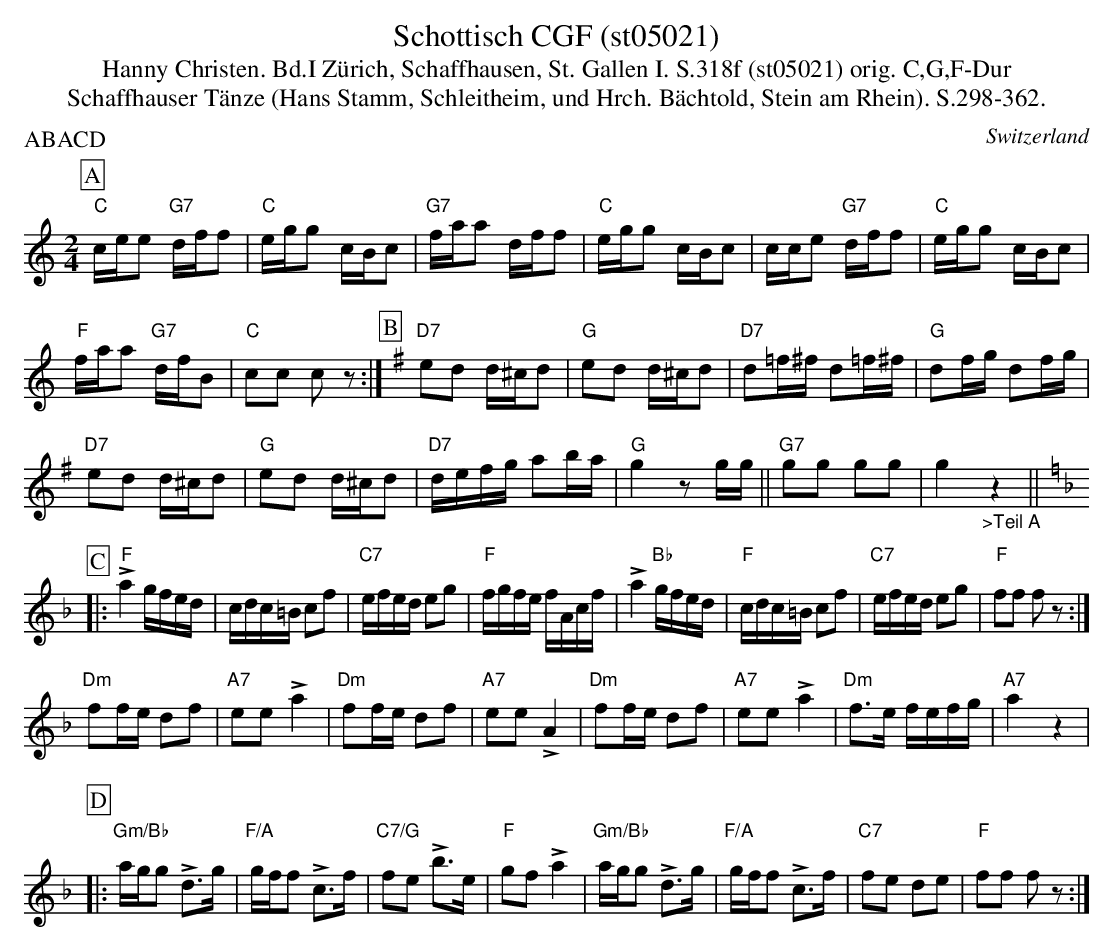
X:1
T: Schottisch CGF (st05021)
T:Hanny Christen. Bd.I Zürich, Schaffhausen, St. Gallen I. S.318f (st05021) orig. C,G,F-Dur
T: Schaffhauser T\"anze (Hans Stamm, Schleitheim, und Hrch. B\"achtold, Stein am Rhein). S.298-362.
P:ABACD
M:2/4
L:1/16
O:Switzerland
K:C major
[P:A] "C"cee2 "G7"dff2 | "C"egg2 cBc2 | "G7"faa2 dff2 | "C"egg2 cBc2 | cce2 "G7"dff2 |  "C"egg2 cBc2 |
"F"faa2 "G7"dfB2 | "C"c2c2 c2z2 :|  [P:B] [K:G] "D7"e2d2 d^cd2 | "G"e2d2 d^cd2 | "D7"d2=f^f d2=f^f |  "G"d2fg d2fg |
"D7"e2d2 d^cd2 | "G"e2d2 d^cd2 | "D7"defg a2ba | "G"g4 z2gg ||  "G7"g2g2 g2g2 | g4"_>Teil A"z4 ||  [K:F]
[P:C] |:  "F"!>!a4 gfed | cdc=B c2f2 | "C7"efed e2g2 | "F"fgfe fAcf  | !>!a4 "Bb"gfed | "F"cdc=B c2f2 | "C7"efed e2g2 | "F"f2f2 f2z2 :|
"Dm"f2fe d2f2 | "A7"e2e2 !>!a4 | "Dm"f2fe d2f2 | "A7"e2e2 !>!A4 | "Dm"f2fe d2f2 | "A7"e2e2 !>!a4 | "Dm"f3e fefg | "A7"a4z4 |
[P:D] |: "Gm/Bb"agg2 !>!d3g | "F/A"gff2 !>!c3f | "C7/G"f2e2 !>!b3e | "F"g2f2 !>!a4 | "Gm/Bb"agg2 !>!d3g | "F/A"gff2 !>!c3f | "C7"f2e2 d2e2 | "F"f2f2 f2z2 :|
